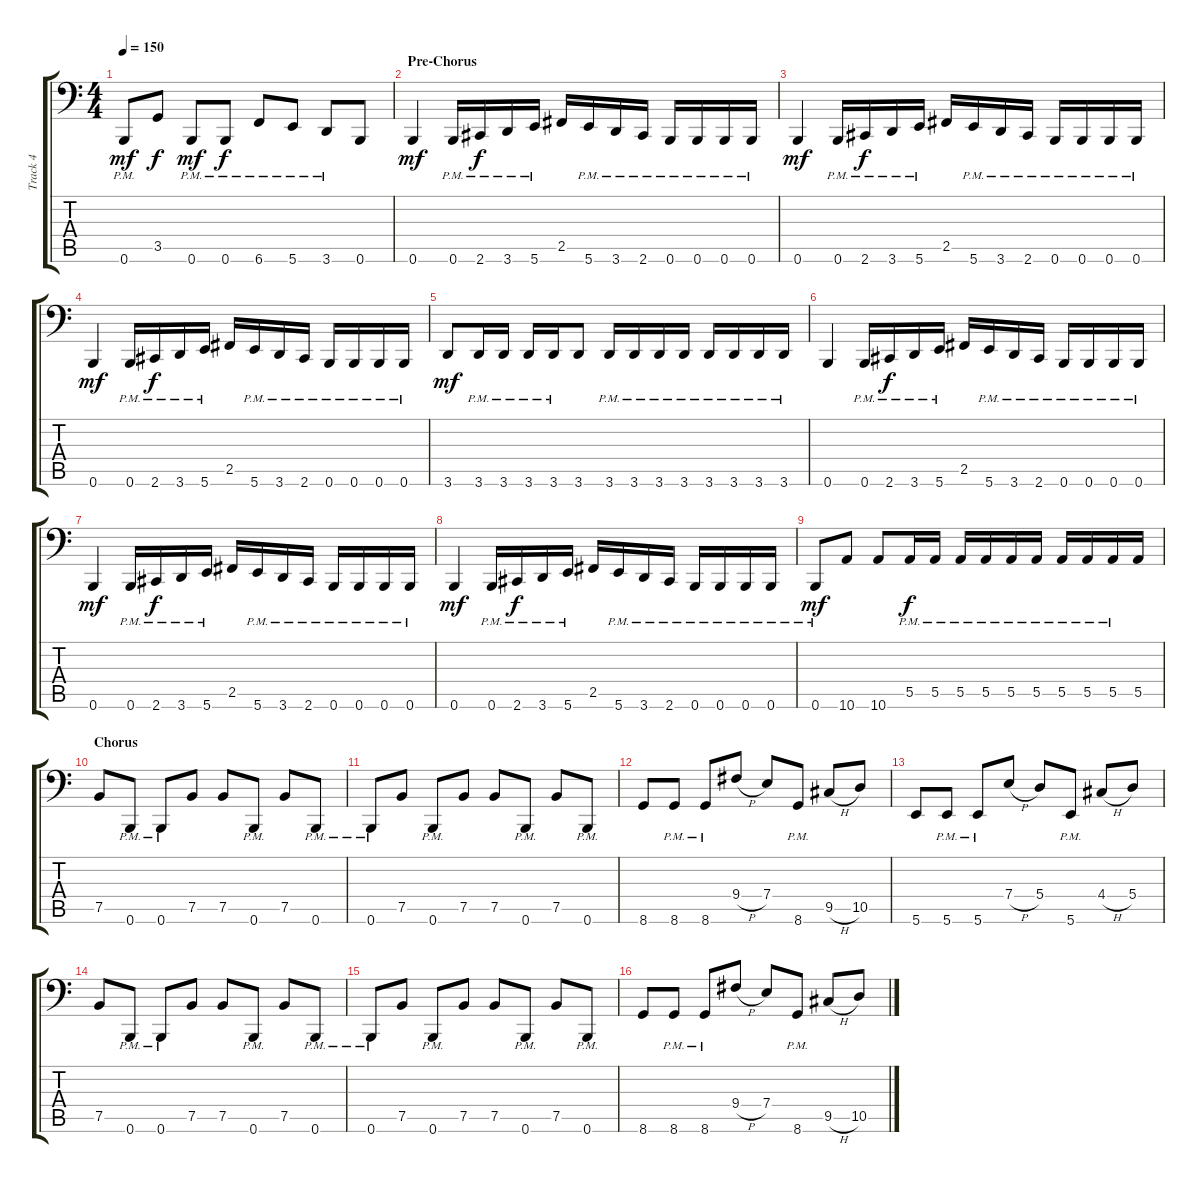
\track ("Track 4" "Track 4") {instrument electricbassfinger}
\staff {score tabs}
\tuning (B2 Gb2 D2 A1 E1 B0) {hide}
\ts (4 4)
\tempo 150
\clef f4
\ks c
0.6{pm}.8{dy mf} 3.5.8{dy f} 0.6{pm}.8{dy mf} 0.6{pm}.8{dy f} 6.6{pm}.8 5.6{pm}.8 3.6{pm}.8 0.6.8 |
\section ("" "Pre-Chorus")
0.6.4{dy mf} 0.6{pm}.16 2.6{pm}.16{dy f} 3.6{pm}.16 5.6{pm}.16 2.5.16 5.6{pm}.16 3.6{pm}.16 2.6{pm}.16 0.6{pm}.16 0.6{pm}.16 0.6{pm}.16 0.6{pm}.16 |
0.6.4{dy mf} 0.6{pm}.16 2.6{pm}.16{dy f} 3.6{pm}.16 5.6{pm}.16 2.5.16 5.6{pm}.16 3.6{pm}.16 2.6{pm}.16 0.6{pm}.16 0.6{pm}.16 0.6{pm}.16 0.6{pm}.16 |
0.6.4{dy mf} 0.6{pm}.16 2.6{pm}.16{dy f} 3.6{pm}.16 5.6{pm}.16 2.5.16 5.6{pm}.16 3.6{pm}.16 2.6{pm}.16 0.6{pm}.16 0.6{pm}.16 0.6{pm}.16 0.6{pm}.16 |
3.6.8{dy mf} 3.6{pm}.16 3.6{pm}.16 3.6{pm}.16 3.6{pm}.16 3.6.8 3.6{pm}.16 3.6{pm}.16 3.6{pm}.16 3.6{pm}.16 3.6{pm}.16 3.6{pm}.16 3.6{pm}.16 3.6{pm}.16 |
0.6.4 0.6{pm}.16 2.6{pm}.16{dy f} 3.6{pm}.16 5.6{pm}.16 2.5.16 5.6{pm}.16 3.6{pm}.16 2.6{pm}.16 0.6{pm}.16 0.6{pm}.16 0.6{pm}.16 0.6{pm}.16 |
0.6.4{dy mf} 0.6{pm}.16 2.6{pm}.16{dy f} 3.6{pm}.16 5.6{pm}.16 2.5.16 5.6{pm}.16 3.6{pm}.16 2.6{pm}.16 0.6{pm}.16 0.6{pm}.16 0.6{pm}.16 0.6{pm}.16 |
0.6.4{dy mf} 0.6{pm}.16 2.6{pm}.16{dy f} 3.6{pm}.16 5.6{pm}.16 2.5.16 5.6{pm}.16 3.6{pm}.16 2.6{pm}.16 0.6{pm}.16 0.6{pm}.16 0.6{pm}.16 0.6{pm}.16 |
0.6{pm}.8{dy mf} 10.6.8 10.6.8 5.5{pm}.16{dy f} 5.5{pm}.16 5.5{pm}.16 5.5{pm}.16 5.5{pm}.16 5.5{pm}.16 5.5{pm}.16 5.5{pm}.16 5.5{pm}.16 5.5.16 |
\section ("" "Chorus")
7.5.8 0.6{pm}.8 0.6{pm}.8 7.5.8 7.5.8 0.6{pm}.8 7.5.8 0.6{pm}.8 |
0.6{pm}.8 7.5.8 0.6{pm}.8 7.5.8 7.5.8 0.6{pm}.8 7.5.8 0.6{pm}.8 |
8.6.8 8.6{pm}.8 8.6{pm}.8 9.4{h}.8 7.4.8 8.6{pm}.8 9.5{h}.8 10.5.8 |
5.6.8 5.6{pm}.8 5.6{pm}.8 7.4{h}.8 5.4.8 5.6{pm}.8 4.4{h}.8 5.4.8 |
7.5.8 0.6{pm}.8 0.6{pm}.8 7.5.8 7.5.8 0.6{pm}.8 7.5.8 0.6{pm}.8 |
0.6{pm}.8 7.5.8 0.6{pm}.8 7.5.8 7.5.8 0.6{pm}.8 7.5.8 0.6{pm}.8 |
8.6.8 8.6{pm}.8 8.6{pm}.8 9.4{h}.8 7.4.8 8.6{pm}.8 9.5{h}.8 10.5.8
